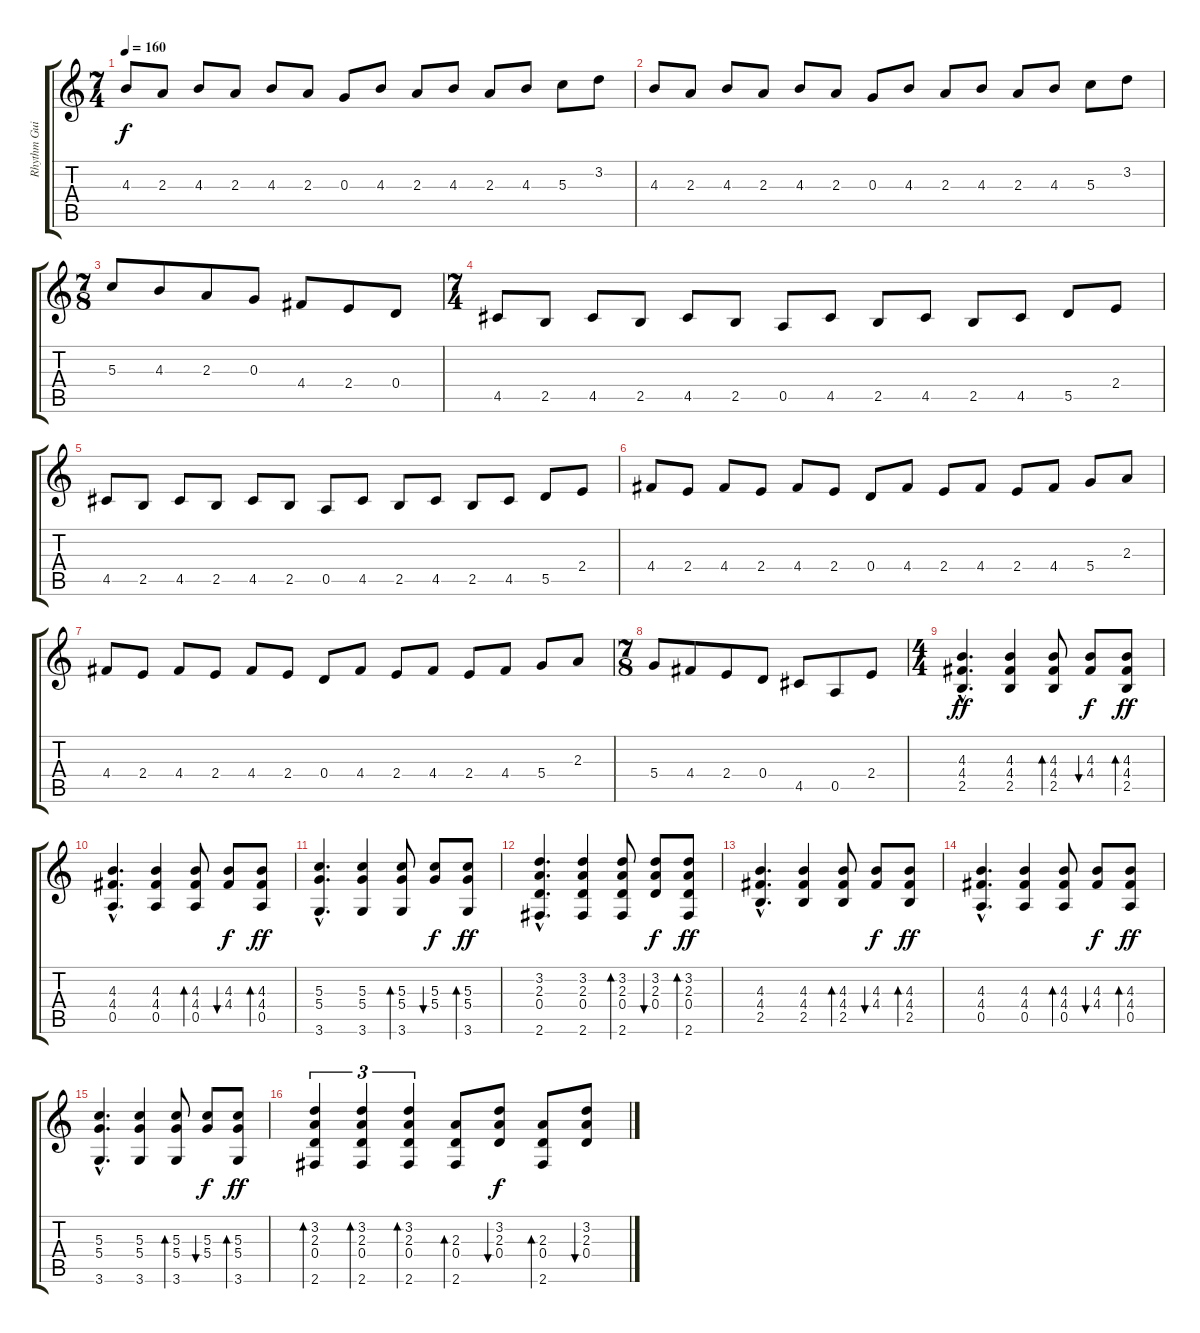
\track ("Rhythm Guitar 1" "Rhythm Gui") {instrument distortionguitar}
\staff {score tabs}
\tuning (E4 B3 G3 D3 A2 E2) {hide}
\ts (7 4)
\tempo 160
\clef g2
\ks c
4.3.8{dy f} 2.3.8 4.3.8 2.3.8 4.3.8 2.3.8 0.3.8 4.3.8 2.3.8 4.3.8 2.3.8 4.3.8 5.3.8 3.2.8 |
4.3.8 2.3.8 4.3.8 2.3.8 4.3.8 2.3.8 0.3.8 4.3.8 2.3.8 4.3.8 2.3.8 4.3.8 5.3.8 3.2.8 |
\ts (7 8)
5.3.8 4.3.8 2.3.8 0.3.8 4.4.8 2.4.8 0.4.8 |
\ts (7 4)
4.5.8 2.5.8 4.5.8 2.5.8 4.5.8 2.5.8 0.5.8 4.5.8 2.5.8 4.5.8 2.5.8 4.5.8 5.5.8 2.4.8 |
4.5.8 2.5.8 4.5.8 2.5.8 4.5.8 2.5.8 0.5.8 4.5.8 2.5.8 4.5.8 2.5.8 4.5.8 5.5.8 2.4.8 |
4.4.8 2.4.8 4.4.8 2.4.8 4.4.8 2.4.8 0.4.8 4.4.8 2.4.8 4.4.8 2.4.8 4.4.8 5.4.8 2.3.8 |
4.4.8 2.4.8 4.4.8 2.4.8 4.4.8 2.4.8 0.4.8 4.4.8 2.4.8 4.4.8 2.4.8 4.4.8 5.4.8 2.3.8 |
\ts (7 8)
5.4.8 4.4.8 2.4.8 0.4.8 4.5.8 0.5.8 2.4.8 |
\ts (4 4)
(4.3{hac} 4.4{hac} 2.5{hac}).4{d dy ff volume 14 balance 5} (4.3 4.4 2.5).4 (4.3 4.4 2.5).8{bd 60} (4.3 4.4).8{bu 60 dy f} (4.3 4.4 2.5).8{bd 60 dy ff} |
(4.3{hac} 4.4{hac} 0.5{hac}).4{d} (4.3 4.4 0.5).4 (4.3 4.4 0.5).8{bd 60} (4.3 4.4).8{bu 60 dy f} (4.3 4.4 0.5).8{bd 60 dy ff} |
(5.3{hac} 5.4{hac} 3.6{hac}).4{d} (5.3 5.4 3.6).4 (5.3 5.4 3.6).8{bd 60} (5.3 5.4).8{bu 60 dy f} (5.3 5.4 3.6).8{bd 60 dy ff} |
(3.2{hac} 2.3{hac} 0.4{hac} 2.6{hac}).4{d} (3.2 2.3 0.4 2.6).4 (3.2 2.3 0.4 2.6).8{bd 60} (3.2 2.3 0.4).8{bu 60 dy f} (3.2 2.3 0.4 2.6).8{bd 60 dy ff} |
(4.3{hac} 4.4{hac} 2.5{hac}).4{d} (4.3 4.4 2.5).4 (4.3 4.4 2.5).8{bd 60} (4.3 4.4).8{bu 60 dy f} (4.3 4.4 2.5).8{bd 60 dy ff} |
(4.3{hac} 4.4{hac} 0.5{hac}).4{d} (4.3 4.4 0.5).4 (4.3 4.4 0.5).8{bd 60} (4.3 4.4).8{bu 60 dy f} (4.3 4.4 0.5).8{bd 60 dy ff} |
(5.3{hac} 5.4{hac} 3.6{hac}).4{d} (5.3 5.4 3.6).4 (5.3 5.4 3.6).8{bd 60} (5.3 5.4).8{bu 60 dy f} (5.3 5.4 3.6).8{bd 60 dy ff} |
(3.2 2.3 0.4 2.6).4{tu (3 2) bd 60} (3.2 2.3 0.4 2.6).4{tu (3 2) bd 60} (3.2 2.3 0.4 2.6).4{tu (3 2) bd 60} (2.3 0.4 2.6).8{bd 60} (3.2 2.3 0.4).8{bu 60 dy f} (2.3 0.4 2.6).8{bd 60} (3.2 2.3 0.4).8{bu 60}
